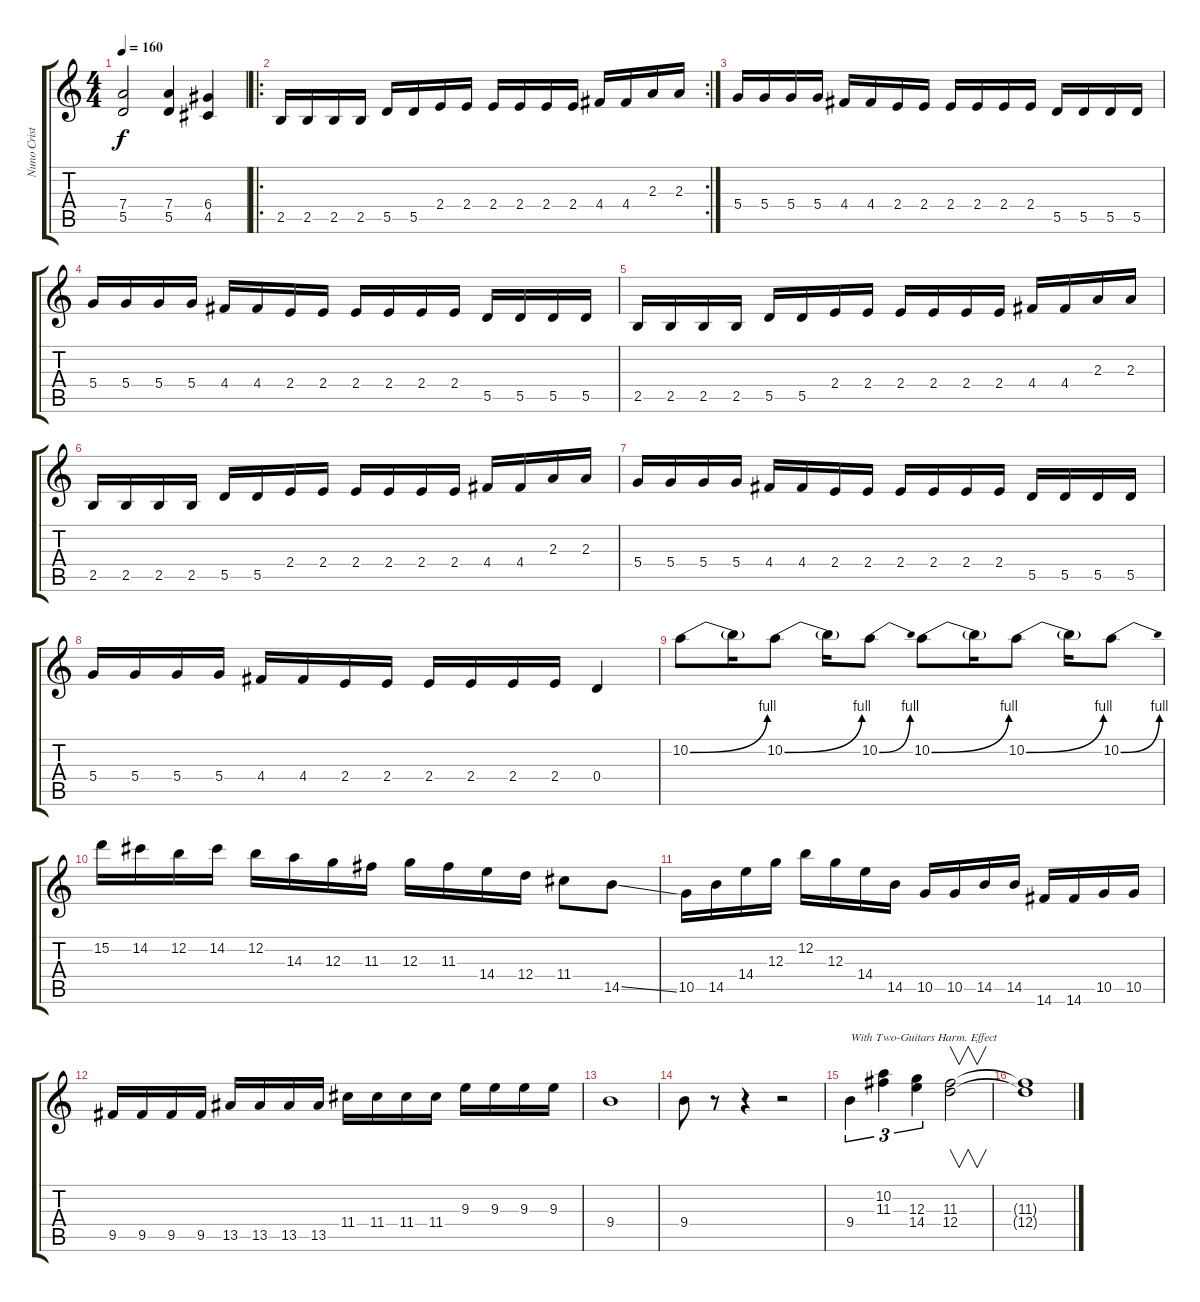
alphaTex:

\track ("Nuno Cristóvão" "Nuno Crist") {instrument overdrivenguitar}
\staff {score tabs}
\tuning (E4 B3 G3 D3 A2 E2) {hide}
\ts (4 4)
\tempo 160
\clef g2
\ks c
(7.4{t} 5.5{t}).2{dy f} (7.4 5.5).4 (6.4 4.5).4 |
\ro
\rc 2
2.5.16 2.5.16 2.5.16 2.5.16 5.5.16 5.5.16 2.4.16 2.4.16 2.4.16 2.4.16 2.4.16 2.4.16 4.4.16 4.4.16 2.3.16 2.3.16 |
5.4.16 5.4.16 5.4.16 5.4.16 4.4.16 4.4.16 2.4.16 2.4.16 2.4.16 2.4.16 2.4.16 2.4.16 5.5.16 5.5.16 5.5.16 5.5.16 |
5.4.16 5.4.16 5.4.16 5.4.16 4.4.16 4.4.16 2.4.16 2.4.16 2.4.16 2.4.16 2.4.16 2.4.16 5.5.16 5.5.16 5.5.16 5.5.16 |
2.5.16 2.5.16 2.5.16 2.5.16 5.5.16 5.5.16 2.4.16 2.4.16 2.4.16 2.4.16 2.4.16 2.4.16 4.4.16 4.4.16 2.3.16 2.3.16 |
2.5.16 2.5.16 2.5.16 2.5.16 5.5.16 5.5.16 2.4.16 2.4.16 2.4.16 2.4.16 2.4.16 2.4.16 4.4.16 4.4.16 2.3.16 2.3.16 |
5.4.16 5.4.16 5.4.16 5.4.16 4.4.16 4.4.16 2.4.16 2.4.16 2.4.16 2.4.16 2.4.16 2.4.16 5.5.16 5.5.16 5.5.16 5.5.16 |
5.4.16 5.4.16 5.4.16 5.4.16 4.4.16 4.4.16 2.4.16 2.4.16 2.4.16 2.4.16 2.4.16 2.4.16 0.4.4 |
10.2{be (bend 0 0 60 4)}.8 10.2{t}.16 10.2{be (bend 0 0 60 4)}.8 10.2{t}.16 10.2{be (bend 0 0 60 4)}.8 10.2{be (bend 0 0 60 4)}.8 10.2{t}.16 10.2{be (bend 0 0 60 4)}.8 10.2{t}.16 10.2{be (bend 0 0 60 4)}.8 |
15.2.16 14.2.16 12.2.16 14.2.16 12.2.16 14.3.16 12.3.16 11.3.16 12.3.16 11.3.16 14.4.16 12.4.16 11.4.8 14.5{ss}.8 |
10.5.16 14.5.16 14.4.16 12.3.16 12.2.16 12.3.16 14.4.16 14.5.16 10.5.16 10.5.16 14.5.16 14.5.16 14.6.16 14.6.16 10.5.16 10.5.16 |
9.5.16 9.5.16 9.5.16 9.5.16 13.5.16 13.5.16 13.5.16 13.5.16 11.4.16 11.4.16 11.4.16 11.4.16 9.3.16 9.3.16 9.3.16 9.3.16 |
9.4.1 |
9.4.8 r.8 r.4 r.2 |
9.4.4{tu (3 2) txt "With Two-Guitars Harm. Effect"} (10.2 11.3).4{tu (3 2)} (12.3 14.4).4{tu (3 2)} (11.3 12.4).2{v} |
(11.3{t} 12.4{t}).1
